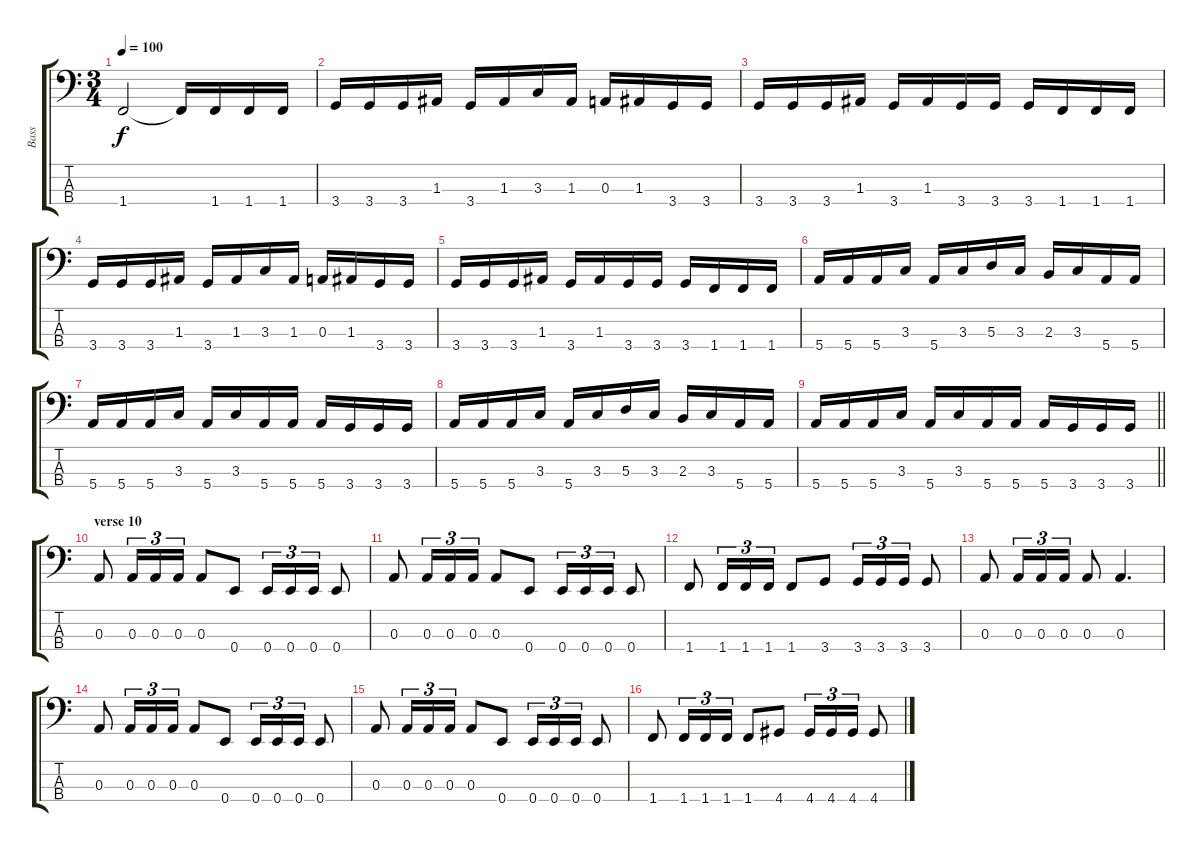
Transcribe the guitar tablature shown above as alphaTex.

\track ("Bass" "Bass") {instrument electricbassfinger}
\staff {score tabs}
\tuning (G2 D2 A1 E1) {hide}
\ts (3 4)
\tempo 100
\clef f4
\ks c
1.4.2{dy f} 1.4{t}.16 1.4.16 1.4.16 1.4.16 |
3.4.16 3.4.16 3.4.16 1.3.16 3.4.16 1.3.16 3.3.16 1.3.16 0.3.16 1.3.16 3.4.16 3.4.16 |
3.4.16 3.4.16 3.4.16 1.3.16 3.4.16 1.3.16 3.4.16 3.4.16 3.4.16 1.4.16 1.4.16 1.4.16 |
3.4.16 3.4.16 3.4.16 1.3.16 3.4.16 1.3.16 3.3.16 1.3.16 0.3.16 1.3.16 3.4.16 3.4.16 |
3.4.16 3.4.16 3.4.16 1.3.16 3.4.16 1.3.16 3.4.16 3.4.16 3.4.16 1.4.16 1.4.16 1.4.16 |
5.4.16 5.4.16 5.4.16 3.3.16 5.4.16 3.3.16 5.3.16 3.3.16 2.3.16 3.3.16 5.4.16 5.4.16 |
5.4.16 5.4.16 5.4.16 3.3.16 5.4.16 3.3.16 5.4.16 5.4.16 5.4.16 3.4.16 3.4.16 3.4.16 |
5.4.16 5.4.16 5.4.16 3.3.16 5.4.16 3.3.16 5.3.16 3.3.16 2.3.16 3.3.16 5.4.16 5.4.16 |
\barLineRight lightlight
5.4.16 5.4.16 5.4.16 3.3.16 5.4.16 3.3.16 5.4.16 5.4.16 5.4.16 3.4.16 3.4.16 3.4.16 |
\section ("" "verse 10")
0.3.8 0.3.16{tu (3 2)} 0.3.16{tu (3 2)} 0.3.16{tu (3 2)} 0.3.8 0.4.8 0.4.16{tu (3 2)} 0.4.16{tu (3 2)} 0.4.16{tu (3 2)} 0.4.8 |
0.3.8 0.3.16{tu (3 2)} 0.3.16{tu (3 2)} 0.3.16{tu (3 2)} 0.3.8 0.4.8 0.4.16{tu (3 2)} 0.4.16{tu (3 2)} 0.4.16{tu (3 2)} 0.4.8 |
1.4.8 1.4.16{tu (3 2)} 1.4.16{tu (3 2)} 1.4.16{tu (3 2)} 1.4.8 3.4.8 3.4.16{tu (3 2)} 3.4.16{tu (3 2)} 3.4.16{tu (3 2)} 3.4.8 |
0.3.8 0.3.16{tu (3 2)} 0.3.16{tu (3 2)} 0.3.16{tu (3 2)} 0.3.8 0.3.4{d} |
0.3.8 0.3.16{tu (3 2)} 0.3.16{tu (3 2)} 0.3.16{tu (3 2)} 0.3.8 0.4.8 0.4.16{tu (3 2)} 0.4.16{tu (3 2)} 0.4.16{tu (3 2)} 0.4.8 |
0.3.8 0.3.16{tu (3 2)} 0.3.16{tu (3 2)} 0.3.16{tu (3 2)} 0.3.8 0.4.8 0.4.16{tu (3 2)} 0.4.16{tu (3 2)} 0.4.16{tu (3 2)} 0.4.8 |
1.4.8 1.4.16{tu (3 2)} 1.4.16{tu (3 2)} 1.4.16{tu (3 2)} 1.4.8 4.4.8 4.4.16{tu (3 2)} 4.4.16{tu (3 2)} 4.4.16{tu (3 2)} 4.4.8
